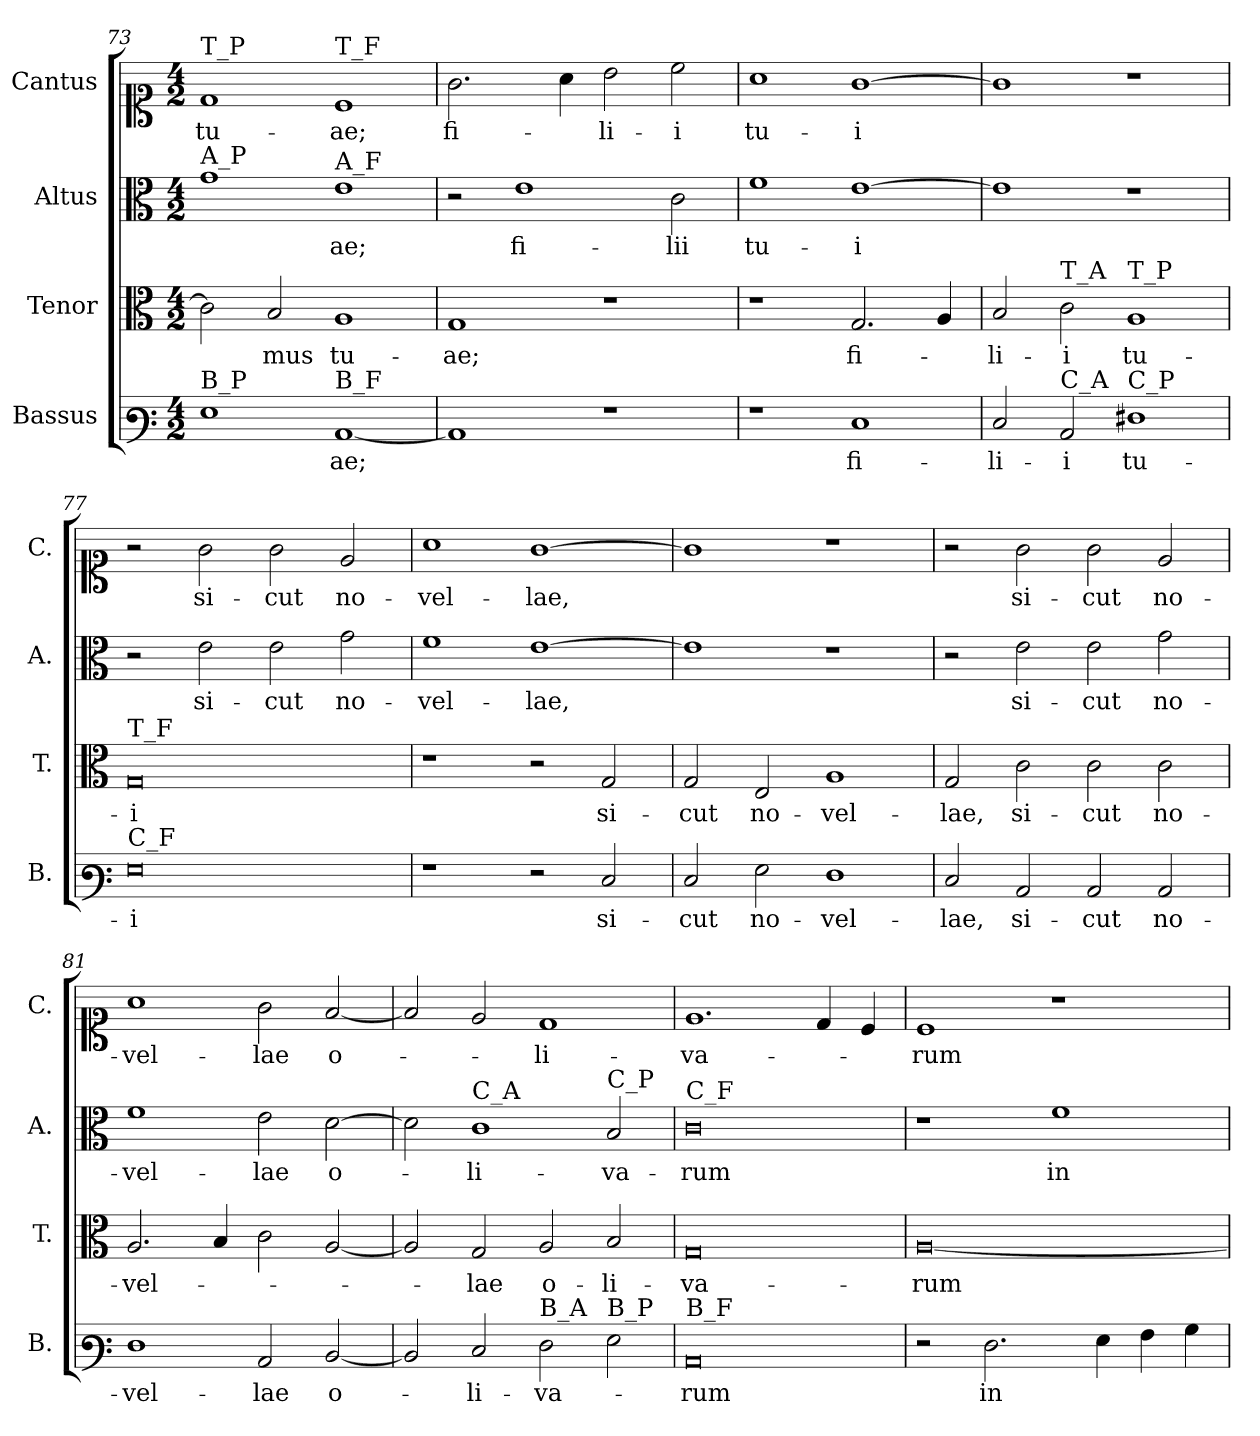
**kern	**text	**kern	**text	**kern	**text	**kern	**text
*part4	*part4	*part3	*part3	*part2	*part2	*part1	*part1
*staff4	*staff4	*staff3	*staff3	*staff2	*staff2	*staff1	*staff1
*I"Bassus	*	*I"Tenor	*	*I"Altus	*	*I"Cantus	*
*I'B.	*	*I'T.	*	*I'A.	*	*I'C.	*
!!LO:PB:g=z
*clefF3	*	*clefC3	*	*clefC3	*	*clefC1	*
*k[]	*	*k[]	*	*k[]	*	*k[]	*
*M4/2	*	*M4/2	*	*M4/2	*	*M4/2	*
=73	=73	=73	=73	=73	=73	=73	=73
!	!	!	!	!	!	!LO:TX:a:t=T_P	!
!	!	!	!	!LO:TX:a:t=A_P	!	!	!
!LO:TX:a:t=B_P	!	!	!	!	!	!	!
1G	.	2c\]	.	1g	.	1d	tu-
.	.	2B/	-mus	.	.	.	.
!	!	!	!	!	!	!LO:TX:a:t=T_F	!
!	!	!	!	!LO:TX:a:t=A_F	!	!	!
!LO:TX:a:t=B_F	!	!	!	!	!	!	!
[1C	-ae;	1A	tu-	1e	-ae;	1c	-ae;
=74	=74	=74	=74	=74	=74	=74	=74
1C]	.	1G	-ae;	2r	.	2.g\	fi-
.	.	.	.	1e	fi-	.	.
.	.	.	.	.	.	4a\	.
1r	.	1r	.	.	.	2b\	-li-
.	.	.	.	2c\	lii	2cc\	-i
=75	=75	=75	=75	=75	=75	=75	=75
1r	.	1r	.	1f	tu-	1a	tu-
1E	fi-	2.G/	fi-	[1e	-i	[1g	-i
.	.	4A/	.	.	.	.	.
=76	=76	=76	=76	=76	=76	=76	=76
2E/	-li-	2B/	-li-	1e]	.	1g]	.
!	!	!LO:TX:a:t=T_A	!	!	!	!	!
!LO:TX:a:t=C_A	!	!	!	!	!	!	!
2C/	-i	2c\	-i	.	.	.	.
!	!	!LO:TX:a:t=T_P	!	!	!	!	!
!LO:TX:a:t=C_P	!	!	!	!	!	!	!
1F#X	tu-	1A	tu-	1r	.	1r	.
=77	=77	=77	=77	=77	=77	=77	=77
!	!	!LO:TX:a:t=T_F	!	!	!	!	!
!LO:TX:a:t=C_F	!	!	!	!	!	!	!
0G	-i	0G	-i	2r	.	2r	.
.	.	.	.	2e\	si-	2g\	si-
.	.	.	.	2e\	-cut	2g\	-cut
.	.	.	.	2g\	no-	2e/	no-
=78	=78	=78	=78	=78	=78	=78	=78
1r	.	1r	.	1f	-vel-	1a	-vel-
2r	.	2r	.	[1e	-lae,	[1g	-lae,
2E/	si-	2G/	si-	.	.	.	.
!!LO:LB:g=z
=79	=79	=79	=79	=79	=79	=79	=79
2E/	-cut	2G/	-cut	1e]	.	1g]	.
2G\	no-	2E/	no-	.	.	.	.
1F	-vel-	1A	-vel-	1r	.	1r	.
=80	=80	=80	=80	=80	=80	=80	=80
2E/	-lae,	2G/	-lae,	2r	.	2r	.
2C/	si-	2c\	si-	2e\	si-	2g\	si-
2C/	-cut	2c\	-cut	2e\	-cut	2g\	-cut
2C/	no-	2c\	no-	2g\	no-	2e/	no-
=81	=81	=81	=81	=81	=81	=81	=81
1F	-vel-	2.A/	-vel-	1f	-vel-	1a	-vel-
.	.	4B/	.	.	.	.	.
2C/	-lae	2c\	.	2e\	-lae	2g\	-lae
[2D/	o-	[2A/	.	[2d\	o-	[2f/	o-
=82	=82	=82	=82	=82	=82	=82	=82
2D/]	.	2A/]	.	2d\]	.	2f/]	.
!	!	!	!	!LO:TX:a:t=C_A	!	!	!
2E/	-li-	2G/	-lae	1c	li-	2e/	.
!LO:TX:a:t=B_A	!	!	!	!	!	!	!
2F\	-va-	2A/	o-	.	.	1d	-li-
!	!	!	!	!LO:TX:a:t=C_P	!	!	!
!LO:TX:a:t=B_P	!	!	!	!	!	!	!
2G\	.	2B/	-li-	2B/	-va-	.	.
=83	=83	=83	=83	=83	=83	=83	=83
!	!	!	!	!LO:TX:a:t=C_F	!	!	!
!LO:TX:a:t=B_F	!	!	!	!	!	!	!
0C	-rum	0G	-va-	0c	-rum	1.e	-va-
.	.	.	.	.	.	4d/	.
.	.	.	.	.	.	4c/	.
!!LO:LB:g=z
=84	=84	=84	=84	=84	=84	=84	=84
2r	.	[0A	-rum	1r	.	1c	-rum
2.F\	in	.	.	.	.	.	.
.	.	.	.	1f	in	1r	.
4G\	.	.	.	.	.	.	.
4A\	.	.	.	.	.	.	.
4B\	.	.	.	.	.	.	.
=	=	=	=	=	=	=	=
*-	*-	*-	*-	*-	*-	*-	*-
